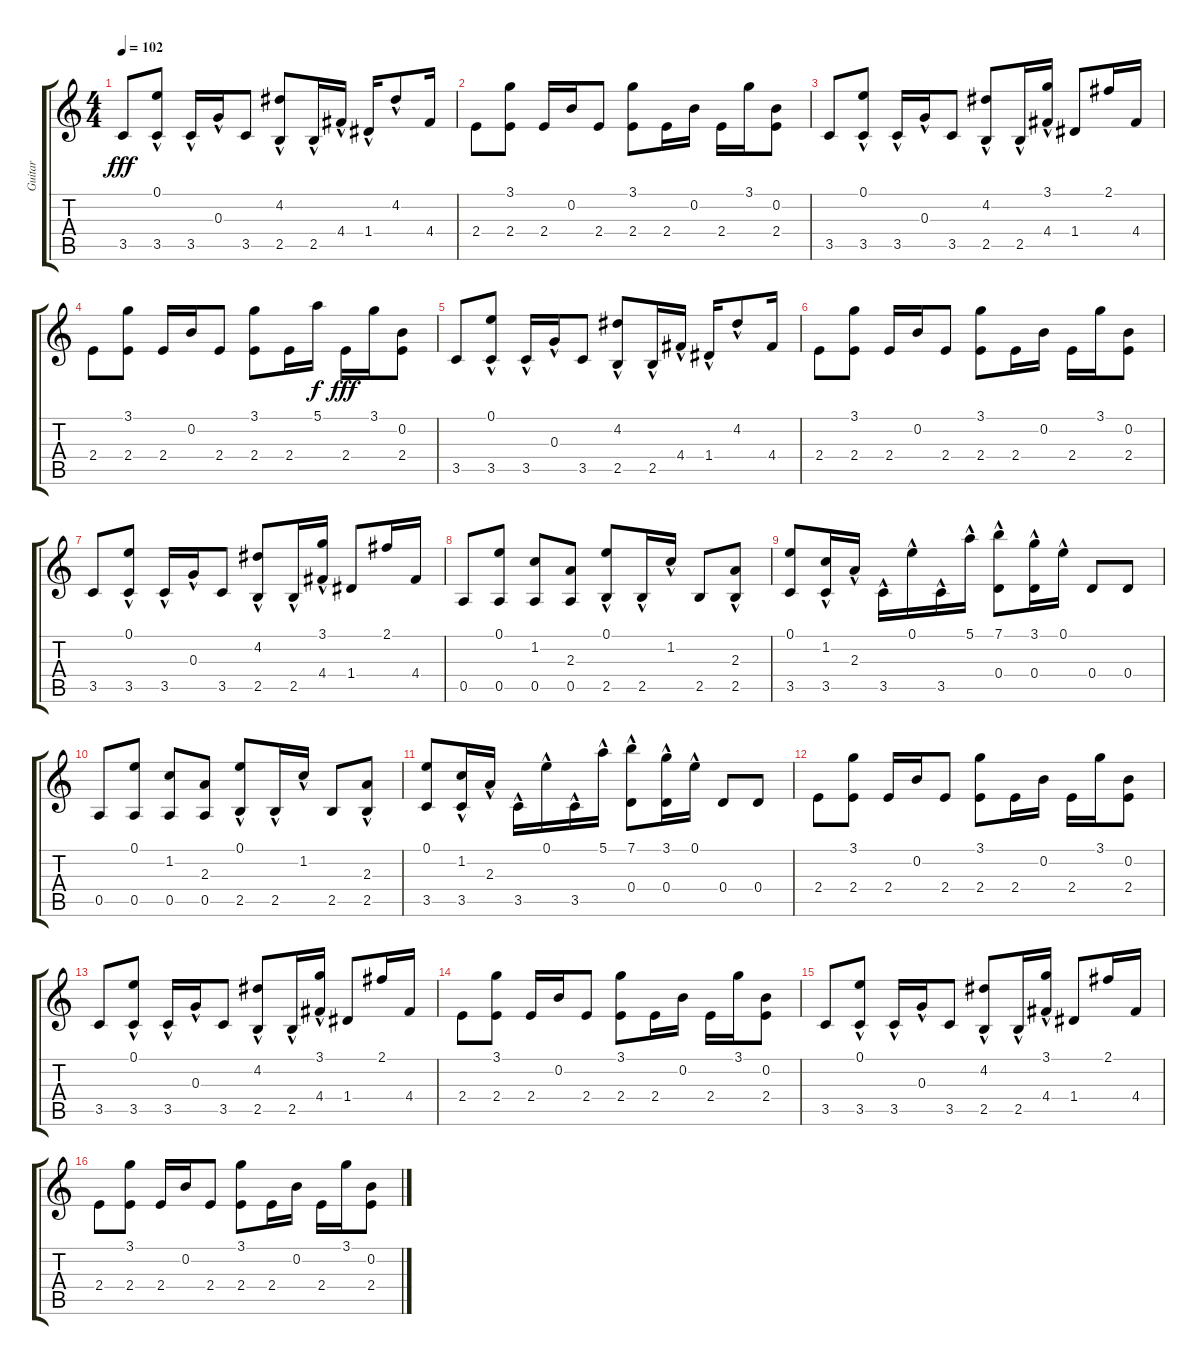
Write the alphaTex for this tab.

\track ("Guitar" "Guitar") {instrument acousticguitarsteel}
\staff {score tabs}
\tuning (E4 B3 G3 D3 A2 E2) {hide}
\ts (4 4)
\tempo 102
\clef g2
\ks c
3.5.8{dy fff} (0.1{hac} 3.5{hac}).8 3.5{hac}.16 0.3{hac}.16 3.5.8 (4.2{hac} 2.5{hac}).8 2.5{hac}.16 4.4{hac}.16 1.4{hac}.16 4.2{hac}.8 4.4.16 |
2.4.8 (3.1 2.4).8 2.4.16 0.2.16 2.4.8 (3.1 2.4).8 2.4.16 0.2.16 2.4.16 3.1.16 (0.2 2.4).8 |
3.5.8 (0.1{hac} 3.5{hac}).8 3.5{hac}.16 0.3{hac}.16 3.5.8 (4.2{hac} 2.5{hac}).8 2.5{hac}.16 (3.1{hac} 4.4{hac}).16 1.4.8 2.1.16 4.4.16 |
2.4.8 (3.1 2.4).8 2.4.16 0.2.16 2.4.8 (3.1 2.4).8 2.4.16 5.1.16{dy f} 2.4.16{dy fff} 3.1.16 (0.2 2.4).8 |
3.5.8 (0.1{hac} 3.5{hac}).8 3.5{hac}.16 0.3{hac}.16 3.5.8 (4.2{hac} 2.5{hac}).8 2.5{hac}.16 4.4{hac}.16 1.4{hac}.16 4.2{hac}.8 4.4.16 |
2.4.8 (3.1 2.4).8 2.4.16 0.2.16 2.4.8 (3.1 2.4).8 2.4.16 0.2.16 2.4.16 3.1.16 (0.2 2.4).8 |
3.5.8 (0.1{hac} 3.5{hac}).8 3.5{hac}.16 0.3{hac}.16 3.5.8 (4.2{hac} 2.5{hac}).8 2.5{hac}.16 (3.1{hac} 4.4{hac}).16 1.4.8 2.1.16 4.4.16 |
0.5.8 (0.1 0.5).8 (1.2 0.5).8 (2.3 0.5).8 (0.1{hac} 2.5{hac}).8 2.5{hac}.16 1.2{hac}.16 2.5.8 (2.3 2.5{hac}).8 |
(0.1 3.5).8 (1.2{hac} 3.5{hac}).16 2.3{hac}.16 3.5{hac}.16 0.1{hac}.16 3.5{hac}.16 5.1{hac}.16 (7.1{hac} 0.4{hac}).8 (3.1{hac} 0.4{hac}).16 0.1{hac}.16 0.4.8 0.4.8 |
0.5.8 (0.1 0.5).8 (1.2 0.5).8 (2.3 0.5).8 (0.1{hac} 2.5{hac}).8 2.5{hac}.16 1.2{hac}.16 2.5.8 (2.3 2.5{hac}).8 |
(0.1 3.5).8 (1.2{hac} 3.5{hac}).16 2.3{hac}.16 3.5{hac}.16 0.1{hac}.16 3.5{hac}.16 5.1{hac}.16 (7.1{hac} 0.4{hac}).8 (3.1{hac} 0.4{hac}).16 0.1{hac}.16 0.4.8 0.4.8 |
2.4.8 (3.1 2.4).8 2.4.16 0.2.16 2.4.8 (3.1 2.4).8 2.4.16 0.2.16 2.4.16 3.1.16 (0.2 2.4).8 |
3.5.8 (0.1{hac} 3.5{hac}).8 3.5{hac}.16 0.3{hac}.16 3.5.8 (4.2{hac} 2.5{hac}).8 2.5{hac}.16 (3.1{hac} 4.4{hac}).16 1.4.8 2.1.16 4.4.16 |
2.4.8 (3.1 2.4).8 2.4.16 0.2.16 2.4.8 (3.1 2.4).8 2.4.16 0.2.16 2.4.16 3.1.16 (0.2 2.4).8 |
3.5.8 (0.1{hac} 3.5{hac}).8 3.5{hac}.16 0.3{hac}.16 3.5.8 (4.2{hac} 2.5{hac}).8 2.5{hac}.16 (3.1{hac} 4.4{hac}).16 1.4.8 2.1.16 4.4.16 |
2.4.8 (3.1 2.4).8 2.4.16 0.2.16 2.4.8 (3.1 2.4).8 2.4.16 0.2.16 2.4.16 3.1.16 (0.2 2.4).8
